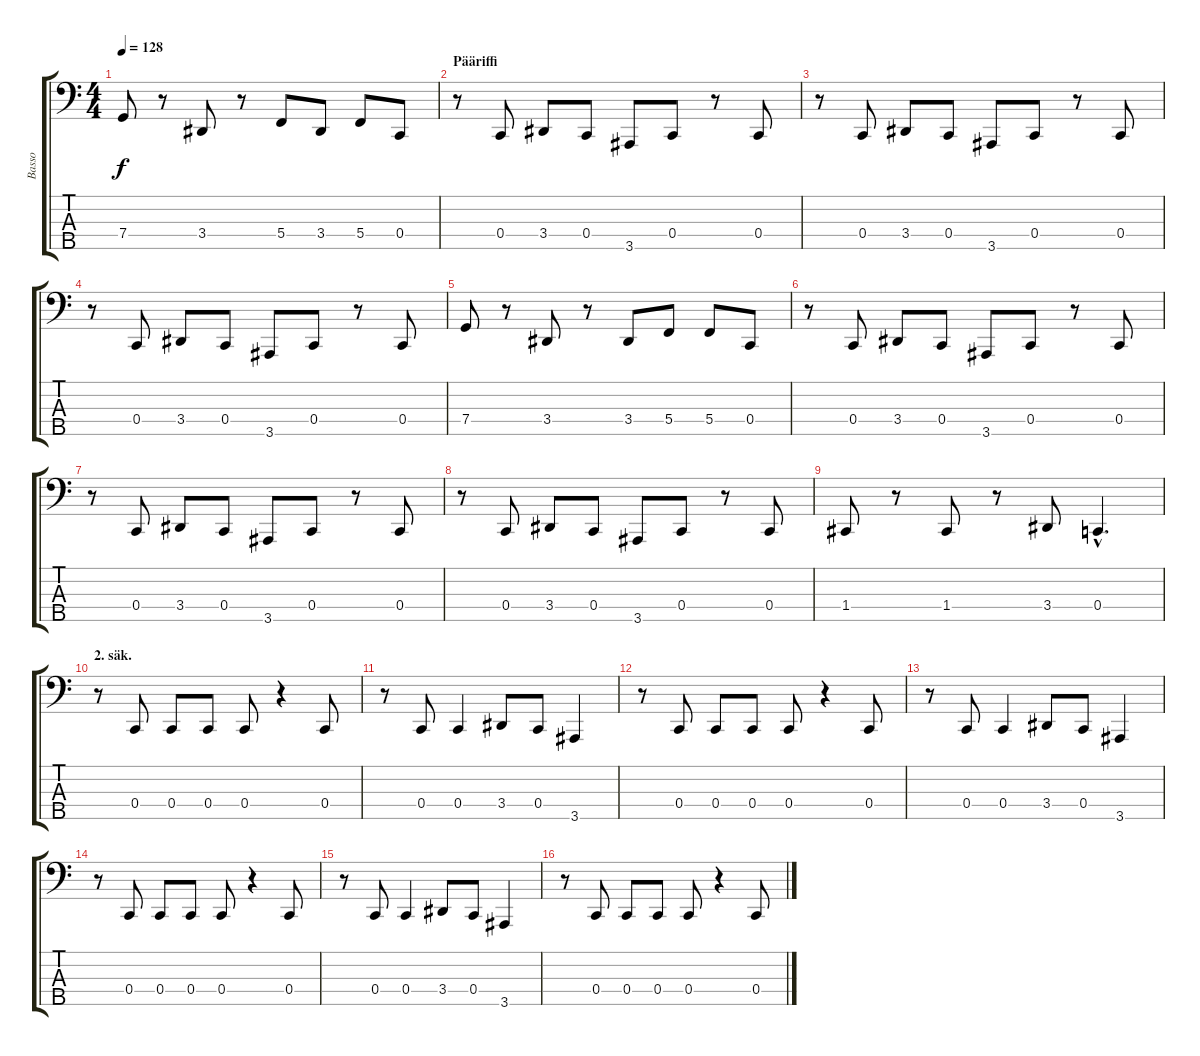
\track ("Basso" "Basso") {instrument electricbassfinger}
\staff {score tabs}
\tuning (F2 C2 G1 C1 G0) {hide}
\ts (4 4)
\tempo 128
\clef f4
\ks c
7.4.8{dy f} r.8 3.4.8 r.8 5.4.8 3.4.8 5.4.8 0.4.8 |
\section ("" "Pääriffi")
r.8 0.4.8 3.4.8 0.4.8 3.5.8 0.4.8 r.8 0.4.8 |
r.8 0.4.8 3.4.8 0.4.8 3.5.8 0.4.8 r.8 0.4.8 |
r.8 0.4.8 3.4.8 0.4.8 3.5.8 0.4.8 r.8 0.4.8 |
7.4.8 r.8 3.4.8 r.8 3.4.8 5.4.8 5.4.8 0.4.8 |
r.8 0.4.8 3.4.8 0.4.8 3.5.8 0.4.8 r.8 0.4.8 |
r.8 0.4.8 3.4.8 0.4.8 3.5.8 0.4.8 r.8 0.4.8 |
r.8 0.4.8 3.4.8 0.4.8 3.5.8 0.4.8 r.8 0.4.8 |
1.4.8 r.8 1.4.8 r.8 3.4.8 0.4{hac}.4{d} |
\section ("" "2. säk.")
r.8 0.4.8 0.4.8 0.4.8 0.4.8 r.4 0.4.8 |
r.8 0.4.8 0.4.4 3.4.8 0.4.8 3.5.4 |
r.8 0.4.8 0.4.8 0.4.8 0.4.8 r.4 0.4.8 |
r.8 0.4.8 0.4.4 3.4.8 0.4.8 3.5.4 |
r.8 0.4.8 0.4.8 0.4.8 0.4.8 r.4 0.4.8 |
r.8 0.4.8 0.4.4 3.4.8 0.4.8 3.5.4 |
r.8 0.4.8 0.4.8 0.4.8 0.4.8 r.4 0.4.8
